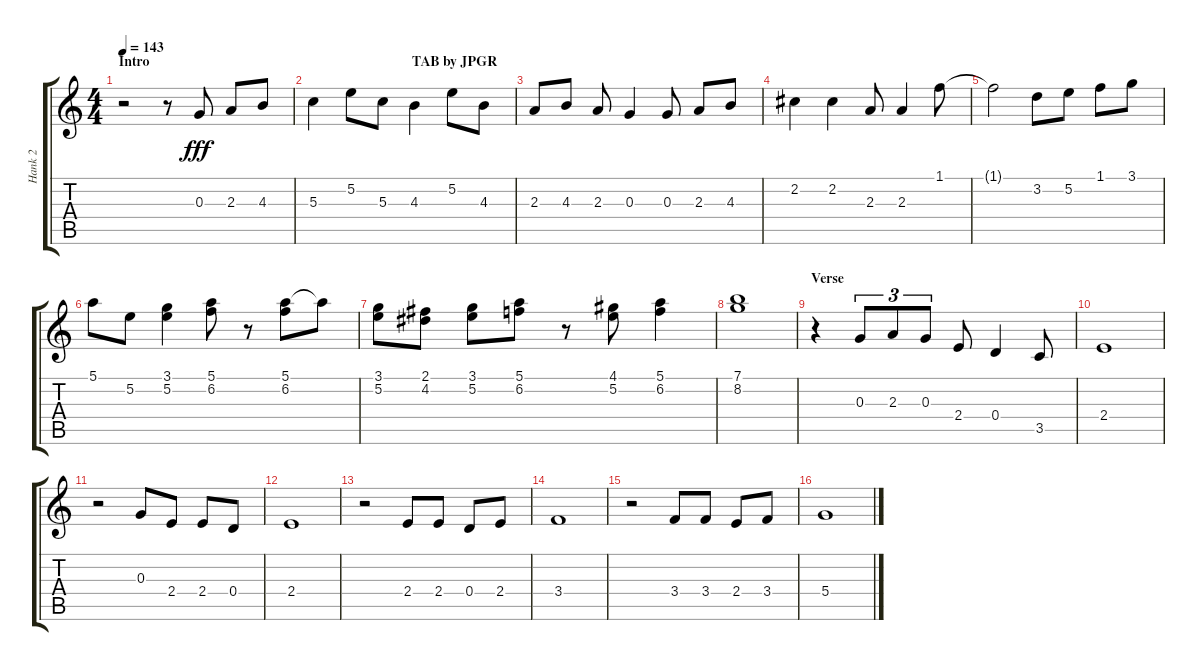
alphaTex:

\track ("Hank 2" "Hank 2") {instrument electricguitarjazz}
\staff {score tabs}
\tuning (E4 B3 G3 D3 A2 E2) {hide}
\ts (4 4)
\section ("" "Intro                                                                           TAB by JPGR")
\tempo 143
\clef g2
\ks c
r.2{dy fff instrument electricguitarjazz} r.8 0.3.8{instrument electricguitarmuted} 2.3.8 4.3.8 |
5.3.4 5.2.8 5.3.8 4.3.4 5.2.8 4.3.8 |
2.3.8 4.3.8 2.3.8 0.3.4 0.3.8 2.3.8 4.3.8 |
2.2.4 2.2.4 2.3.8 2.3.4 1.1.8 |
1.1{t}.2 3.2.8 5.2.8 1.1.8 3.1.8 |
5.1.8 5.2.8 (3.1 5.2).4 (5.1 6.2).8 r.8 (5.1 6.2).8 5.1{t}.8 |
(3.1 5.2).8 (2.1 4.2).8 (3.1 5.2).8 (5.1 6.2).8 r.8 (4.1 5.2).8 (5.1 6.2).4 |
(7.1 8.2).1 |
\section ("" "Verse")
r.4{instrument electricguitarjazz} 0.3.8{tu (3 2)} 2.3.8{tu (3 2)} 0.3.8{tu (3 2)} 2.4.8 0.4.4 3.5.8 |
2.4.1 |
r.2 0.3.8 2.4.8 2.4.8 0.4.8 |
2.4.1 |
r.2 2.4.8 2.4.8 0.4.8 2.4.8 |
3.4.1 |
r.2 3.4.8 3.4.8 2.4.8 3.4.8 |
5.4.1
